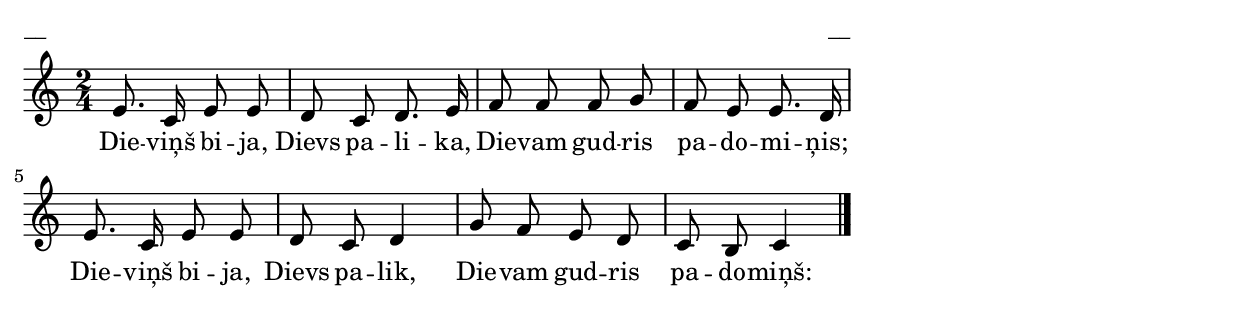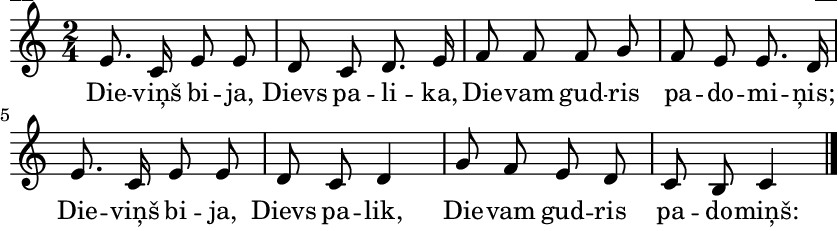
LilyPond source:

\version "2.13.18"
#(ly:set-option 'crop #t)

%\header {
%    title = "Dieviņš bija, Dievs palika",AA lapas
%}
\paper {
line-width = 14\cm
left-margin = 0.4\cm
between-system-padding = 0.1\cm
between-system-space = 0.1\cm
}
\layout {
indent = #0
ragged-last = ##f
}

voiceA = \relative c' {
\clef "treble"
\key c \major
\time 2/4
e8. c16 e8 e |
d8 c d8. e16 |
f8 f f g |
f8 e e8. d16 |
e8. c16 e8 e |
d8 c d4 |
g8 f e d |
c8 b c4 |
\bar "|."
} 

lyricA = \lyricmode {
Die -- viņš bi -- ja, Dievs pa -- li -- ka, Die -- vam gud -- ris pa -- do -- mi -- ņis;
Die -- viņš bi -- ja, Dievs pa -- lik, Die -- vam gud -- ris pa -- do -- miņš:
} 

fullScore = <<
\new Staff {
<<
\new Voice = "voiceA" { \oneVoice \autoBeamOff \voiceA }
\new Lyrics \lyricsto "voiceA" \lyricA
>>
}
>>

\score {
\fullScore
\header { piece = "__" opus = "__" }
}
\markup { \with-color #(x11-color 'white) \sans \smaller "__" }
\score {
\unfoldRepeats
\fullScore
\midi {
\context { \Staff \remove "Staff_performer" }
\context { \Voice \consists "Staff_performer" }
}
}


